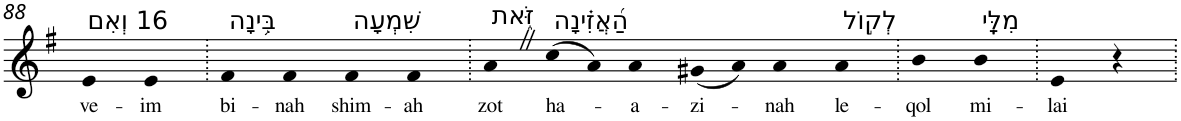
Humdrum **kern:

**kern	**text
*part1	*part1
*staff1	*staff1
*I"Piano	*
*I'Pno	*
!!LO:PB:g=z
*clefG2	*
*k[f#]	*
*G:	*
=88	=88
!LO:TX:a:t=16 וְאִם	!
!	!LO:LY:b
4e	ve-
!	!LO:LY:b
4e	-im
=89.	=89.
!LO:TX:a:t=בִּ֥ינָה	!
!	!LO:LY:b
4f#	bi-
!	!LO:LY:b
4f#	-nah
!LO:TX:a:t=שִׁמְעָה	!
!	!LO:LY:b
4f#	shim-
!	!LO:LY:b
4f#	-ah
=90.	=90.
!LO:TX:a:t=זֹּ֑את	!
!	!LO:LY:b
4aZ	zot
!LO:TX:a:t=הַ֝אֲזִ֗ינָה	!
!	!LO:LY:b
(8cc	ha-
8a)	.
!	!LO:LY:b
4a	-a-
!	!LO:LY:b
(8g#X	-zi-
8a)	.
!	!LO:LY:b
4a	-nah
!LO:TX:a:t=לְק֣וֹל	!
!	!LO:LY:b
4a	le-
=91.	=91.
!	!LO:LY:b
4b	-qol
!LO:TX:a:t=מִלָּֽי	!
!	!LO:LY:b
4b	mi-
=92.	=92.
!	!LO:LY:b
4e	-lai
4r	.
=.	=.
*-	*-
